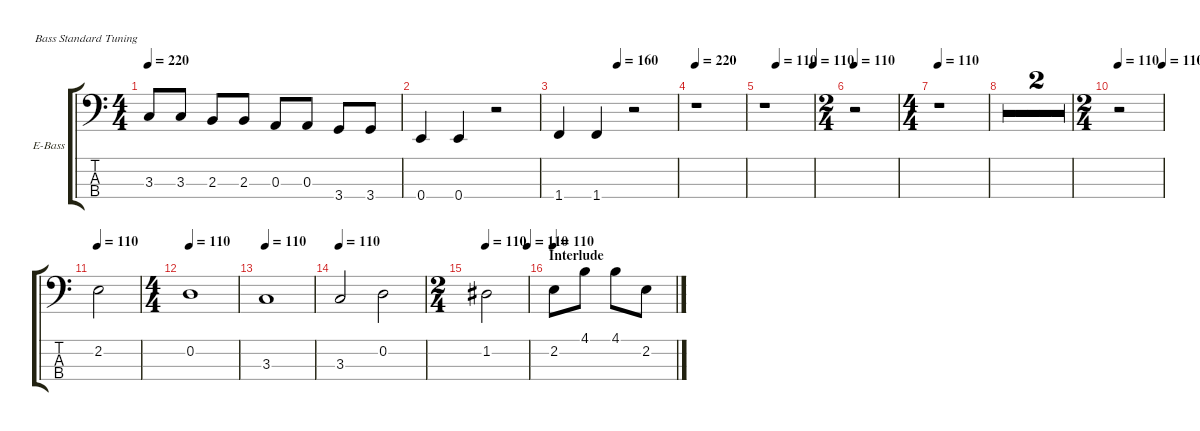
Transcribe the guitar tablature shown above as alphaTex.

\hideDynamics
\bracketExtendMode groupsimilarinstruments
\firstSystemTrackNameOrientation horizontal
\otherSystemsTrackNameOrientation horizontal
\track ("Bass" "E-Bass") {multiBarRest instrument electricbassfinger}
\staff {score tabs}
\tuning (G2 D2 A1 E1)
\ts (4 4)
\tempo 220
\clef f4
\ks c
3.3.8{dy fff} 3.3.8 2.3.8 2.3.8 0.3.8 0.3.8 3.4.8 3.4.8 |
0.4.4 0.4.4 r.2 |
\tempo (160 0.5)
1.4.4 1.4.4 r.2 |
\tempo 220
r.1 |
\tempo (110 0.25)
\tempo (110 1)
r.1 |
\ts (2 4)
\tempo 110
r.2 |
\ts (4 4)
\tempo 110
r.1 |
\tempo 110
r.1 |
\tempo 110
r.1 |
\ts (2 4)
\tempo 110
\tempo (110 1)
r.2 |
\tempo 110
2.2.2 |
\ts (4 4)
\tempo 110
0.2.1 |
\tempo 110
3.3.1 |
\tempo 110
3.3.2 0.2.2 |
\ts (2 4)
\tempo 110
\tempo (110 1)
1.2.2 |
\section ("" "Interlude")
\tempo 110
2.2.8 4.1.8 4.1.8 2.2.8
